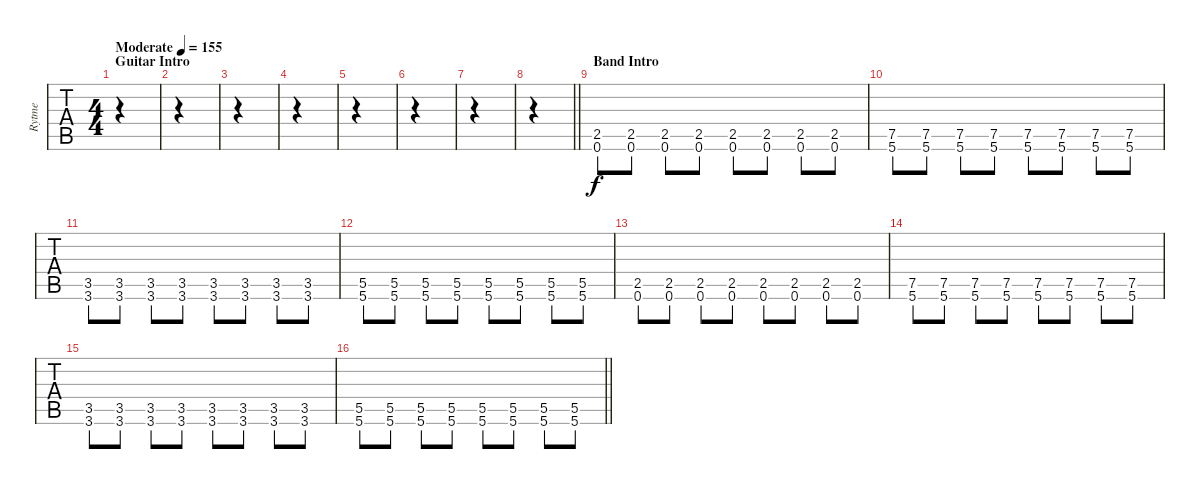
\track ("Rytme" "Rytme") {instrument distortionguitar}
\staff {tabs}
\tuning (E4 B3 G3 D3 A2 E2) {hide}
\ts (4 4)
\section ("" "Guitar Intro")
\tempo (155 "Moderate")
\clef g2
\ks eminor
|
|
|
|
|
|
|
\barLineRight lightlight
|
\section ("" "Band Intro")
(2.5 0.6).8 (2.5 0.6).8 (2.5 0.6).8 (2.5 0.6).8 (2.5 0.6).8 (2.5 0.6).8 (2.5 0.6).8 (2.5 0.6).8 |
(7.5 5.6).8 (7.5 5.6).8 (7.5 5.6).8 (7.5 5.6).8 (7.5 5.6).8 (7.5 5.6).8 (7.5 5.6).8 (7.5 5.6).8 |
(3.5 3.6).8 (3.5 3.6).8 (3.5 3.6).8 (3.5 3.6).8 (3.5 3.6).8 (3.5 3.6).8 (3.5 3.6).8 (3.5 3.6).8 |
(5.5 5.6).8 (5.5 5.6).8 (5.5 5.6).8 (5.5 5.6).8 (5.5 5.6).8 (5.5 5.6).8 (5.5 5.6).8 (5.5 5.6).8 |
(2.5 0.6).8 (2.5 0.6).8 (2.5 0.6).8 (2.5 0.6).8 (2.5 0.6).8 (2.5 0.6).8 (2.5 0.6).8 (2.5 0.6).8 |
(7.5 5.6).8 (7.5 5.6).8 (7.5 5.6).8 (7.5 5.6).8 (7.5 5.6).8 (7.5 5.6).8 (7.5 5.6).8 (7.5 5.6).8 |
(3.5 3.6).8 (3.5 3.6).8 (3.5 3.6).8 (3.5 3.6).8 (3.5 3.6).8 (3.5 3.6).8 (3.5 3.6).8 (3.5 3.6).8 |
\barLineRight lightlight
(5.5 5.6).8 (5.5 5.6).8 (5.5 5.6).8 (5.5 5.6).8 (5.5 5.6).8 (5.5 5.6).8 (5.5 5.6).8 (5.5 5.6).8
